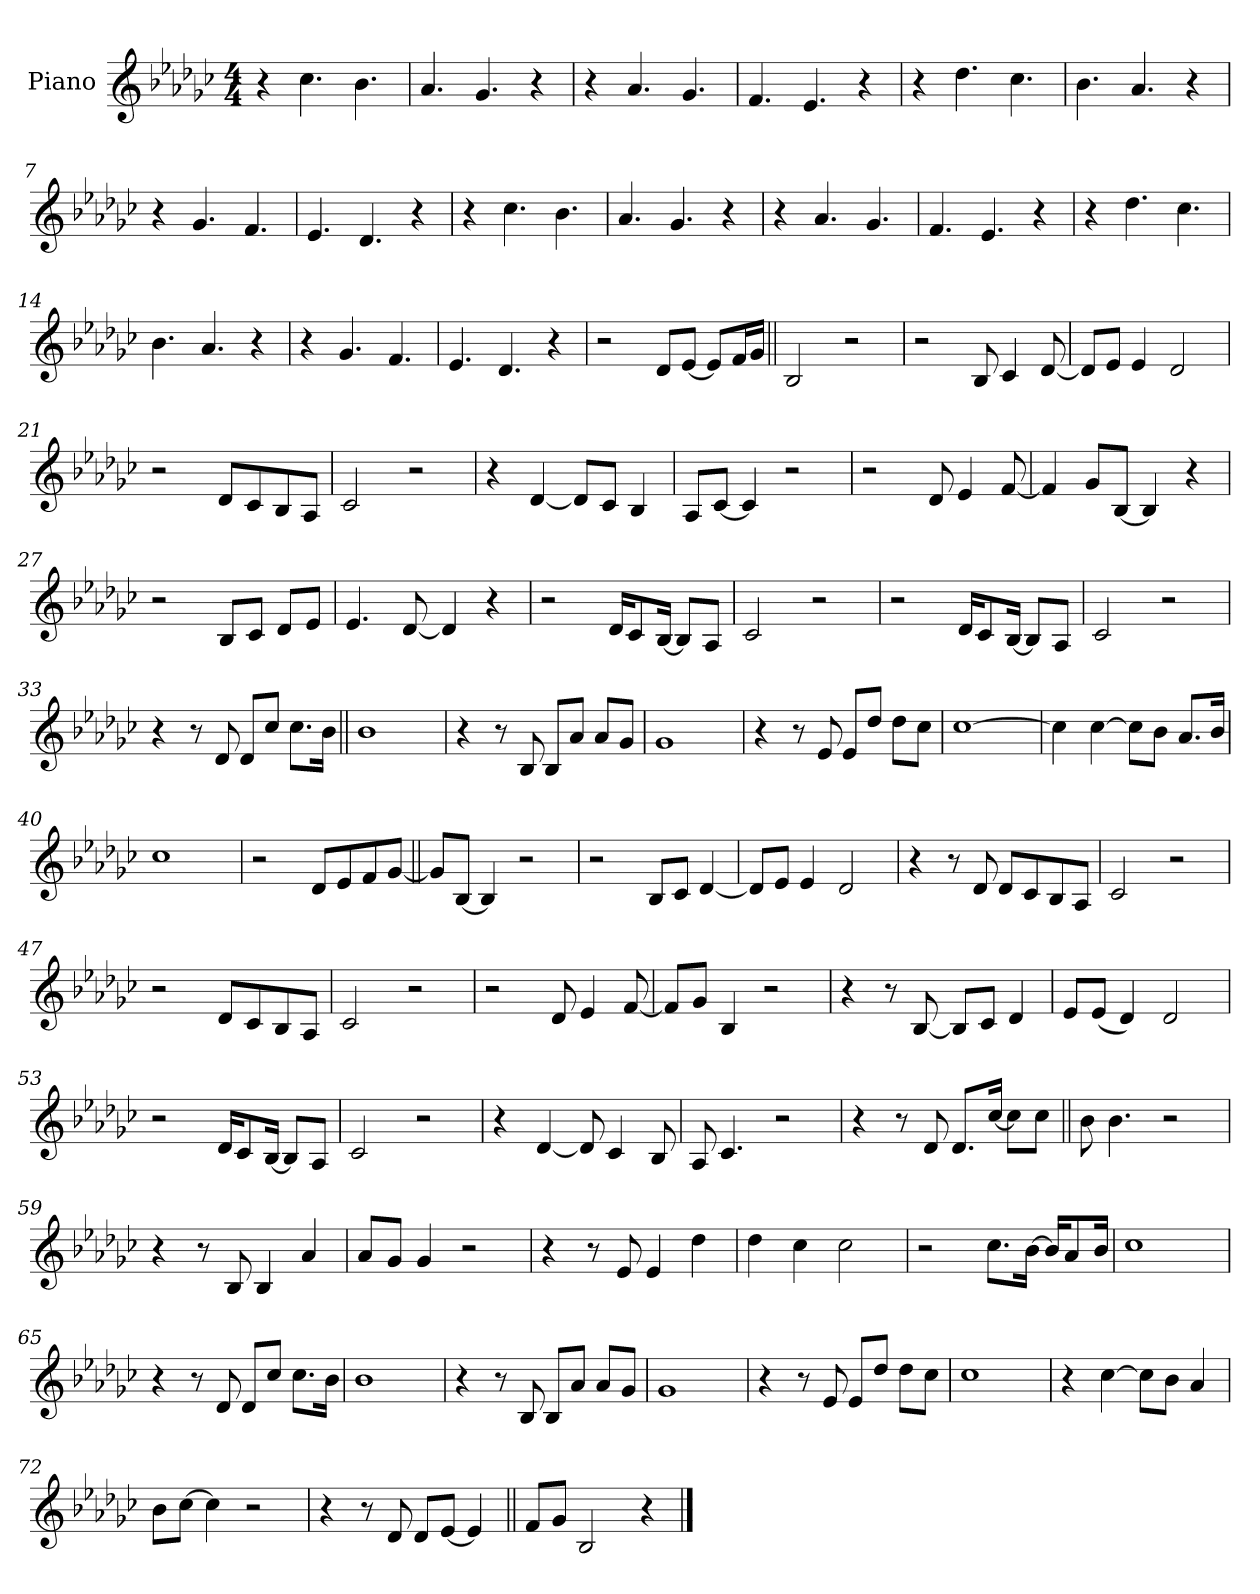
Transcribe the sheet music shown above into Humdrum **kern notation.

**kern
*part1
*staff1
*I"Piano
*I'Pno.
*clefG2
*k[b-e-a-d-g-c-]
*M4/4
=1
4r
4.cc-!
4.b-!
=2
4.a-!
4.g-!
4r
=3
4r
4.a-!
4.g-!
=4
4.f!
4.e-!
4r
=5
4r
4.dd-!
4.cc-!
=6
4.b-!
4.a-!
4r
=7
4r
4.g-!
4.f!
=8
4.e-!
4.d-!
4r
=9
4r
4.cc-!
4.b-!
=10
4.a-!
4.g-!
4r
=11
4r
4.a-!
4.g-!
=12
4.f!
4.e-!
4r
=13
4r
4.dd-!
4.cc-!
=14
4.b-!
4.a-!
4r
=15
4r
4.g-!
4.f!
=16
4.e-!
4.d-!
4r
=17
2r
8d-L
[8e-J
8e-L]
16fL
16g-JJ
=18||
2B-
2r
=19
2r
8B-
4c-
[8d-
=20
8d-L]
8e-J
4e-
2d-
=21
2r
8d-L
8c-
8B-
8A-J
=22
2c-
2r
=23
4r
[4d-
8d-L]
8c-J
4B-
=24
8A-L
[8c-J
4c-]
2r
=25
2r
8d-
4e-
[8f
=26
4f]
8g-L
[8B-J
4B-]
4r
=27
2r
8B-L
8c-J
8d-L
8e-J
=28
4.e-
[8d-
4d-]
4r
=29
2r
16d-KL
8c-
[16B-Jk
8B-L]
8A-J
=30
2c-
2r
=31
2r
16d-KL
8c-
[16B-Jk
8B-L]
8A-J
=32
2c-
2r
=33
4r
8r
8d-
8d-L
8cc-J
8.cc-L
16b-Jk
=34||
1b-
=35
4r
8r
8B-
8B-L
8a-J
8a-L
8g-J
=36
1g-
=37
4r
8r
8e-
8e-L
8dd-J
8dd-L
8cc-J
=38
[1cc-
=39
4cc-]
[4cc-
8cc-L]
8b-J
8.a-L
16b-Jk
=40
1cc-
=41
2r
8d-L
8e-
8f
[8g-J
=42||
8g-L]
[8B-J
4B-]
2r
=43
2r
8B-L
8c-J
[4d-
=44
8d-L]
8e-J
4e-
2d-
=45
4r
8r
8d-
8d-L
8c-
8B-
8A-J
=46
2c-
2r
=47
2r
8d-L
8c-
8B-
8A-J
=48
2c-
2r
=49
2r
8d-
4e-
[8f
=50
8fL]
8g-J
4B-
2r
=51
4r
8r
[8B-
8B-L]
8c-J
4d-
=52
8e-L
(<8e-J
4d-)
2d-
=53
2r
16d-KL
8c-
[16B-Jk
8B-L]
8A-J
=54
2c-
2r
=55
4r
[4d-
8d-]
4c-
8B-
=56
8A-
4.c-
2r
=57
4r
8r
8d-
8.d-L
[16cc-Jk
8cc-L]
8cc-J
=58||
8b-
4.b-
2r
=59
4r
8r
8B-
4B-
4a-
=60
8a-L
8g-J
4g-
2r
=61
4r
8r
8e-
4e-
4dd-
=62
4dd-
4cc-
2cc-
=63
2r
8.cc-L
[16b-Jk
16b-KL]
8a-
16b-Jk
=64
1cc-
=65
4r
8r
8d-
8d-L
8cc-J
8.cc-L
16b-Jk
=66
1b-
=67
4r
8r
8B-
8B-L
8a-J
8a-L
8g-J
=68
1g-
=69
4r
8r
8e-
8e-L
8dd-J
8dd-L
8cc-J
=70
1cc-
=71
4r
[4cc-
8cc-L]
8b-J
4a-
=72
8b-L
[8cc-J
4cc-]
2r
=73
4r
8r
8d-
8d-L
[8e-J
4e-]
=74||
8fL
8g-J
2B-
4r
==
*-
